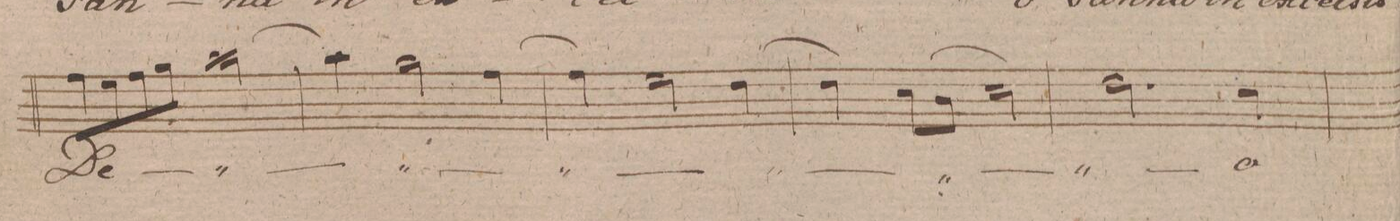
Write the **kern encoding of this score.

**kern	**text	**dynam
*I"Alto.	*	*
*clefC3	*	*
*k[f#c#g#d#]	*	*
*met(c)	*	*
*M4/4	*	*
8g#\L	De-	.
8f#\	.	.
8g#\	.	.
8a\J	.	.
[2b\	.	.
=68	=68	=68
4b\]	.	.
2a\	.	.
[4g#\	.	.
=69	=69	=69
4g#\]	.	.
2f#\	.	.
[4e\	.	.
=70	=70	=70
4e\]	.	.
(>8d#\L	.	.
8c#\J	.	.
2d#\)	.	.
=71	=71	=71
2.e\	.	.
4d#\	-o,	.
=72	=72	=72
*-	*-	*-
